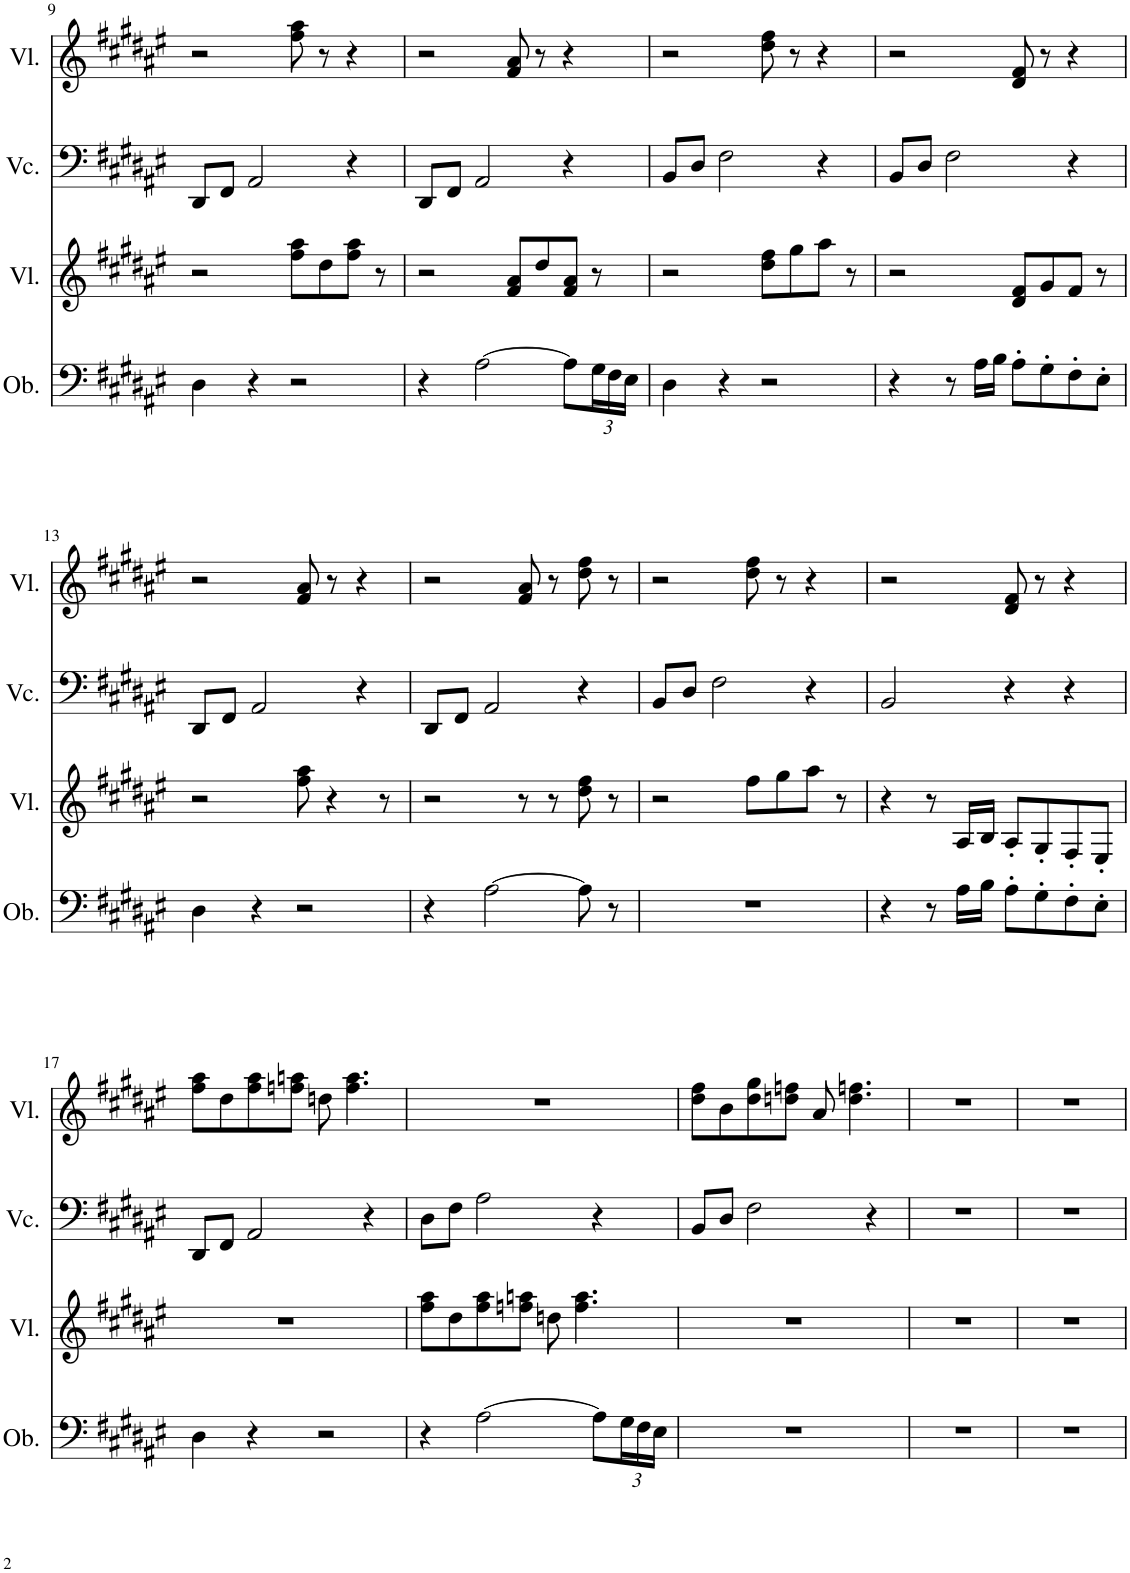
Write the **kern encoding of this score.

**kern	**kern	**kern	**kern
*part4	*part3	*part2	*part1
*staff4	*staff3	*staff2	*staff1
*I"Oboe	*I"Violine	*I"Violoncello	*I"Violine
*I'Ob.	*I'Vl.	*I'Vc.	*I'Vl.
!!LO:PB:g=z
*clefF4	*clefG2	*clefF4	*clefG2
*k[f#c#g#d#a#e#]	*k[f#c#g#d#a#e#]	*k[f#c#g#d#a#e#]	*k[f#c#g#d#a#e#]
*M4/4	*M4/4	*M4/4	*M4/4
=9	=9	=9	=9
4D#\	2r	8DD#/L	2r
.	.	8FF#/J	.
4r	.	2AA#/	.
2r	8ff#\ 8aa#\L	.	8ff#\ 8aa#\
.	8dd#\	.	8r
.	8ff#\ 8aa#\J	4r	4r
.	8r	.	.
=10	=10	=10	=10
4r	2r	8DD#/L	2r
.	.	8FF#/J	.
[2A#\	.	2AA#/	.
.	8f#/ 8a#/L	.	8f#/ 8a#/
.	8dd#/	.	8r
8A#\L]	8f#/ 8a#/J	4r	4r
*Xbrackettup	*	*	*
24G#\L	8r	.	.
24F#\	.	.	.
24E#\JJ	.	.	.
=11	=11	=11	=11
4D#\	2r	8BB/L	2r
.	.	8D#/J	.
4r	.	2F#\	.
2r	8dd#\ 8ff#\L	.	8dd#\ 8ff#\
.	8gg#\	.	8r
.	8aa#\J	4r	4r
.	8r	.	.
=12	=12	=12	=12
4r	2r	8BB/L	2r
.	.	8D#/J	.
8r	.	2F#\	.
16A#\LL	.	.	.
16B\JJ	.	.	.
8A#'\L	8d#/ 8f#/L	.	8d#/ 8f#/
8G#'\	8g#/	.	8r
8F#'\	8f#/J	4r	4r
8E#'\J	8r	.	.
!!LO:LB:g=z
=13	=13	=13	=13
4D#\	2r	8DD#/L	2r
.	.	8FF#/J	.
4r	.	2AA#/	.
2r	8ff#\ 8aa#\	.	8f#/ 8a#/
.	4r	.	8r
.	.	4r	4r
.	8r	.	.
=14	=14	=14	=14
4r	2r	8DD#/L	2r
.	.	8FF#/J	.
[2A#\	.	2AA#/	.
.	8r	.	8f#/ 8a#/
.	8r	.	8r
8A#\]	8dd#\ 8ff#\	4r	8dd#\ 8ff#\
8r	8r	.	8r
=15	=15	=15	=15
1r	2r	8BB/L	2r
.	.	8D#/J	.
.	.	2F#\	.
.	8ff#\L	.	8dd#\ 8ff#\
.	8gg#\	.	8r
.	8aa#\J	4r	4r
.	8r	.	.
=16	=16	=16	=16
4r	4r	2BB/	2r
8r	8r	.	.
16A#\LL	16A#/LL	.	.
16B\JJ	16B/JJ	.	.
8A#'\L	8A#'/L	4r	8d#/ 8f#/
8G#'\	8G#'/	.	8r
8F#'\	8F#'/	4r	4r
8E#'\J	8E#'/J	.	.
!!LO:LB:g=z
=17	=17	=17	=17
4D#\	1r	8DD#/L	8ff#\ 8aa#\L
.	.	8FF#/J	8dd#\
4r	.	2AA#/	8ff#\ 8aa#\
.	.	.	8ffn\ 8aan\J
2r	.	.	8ddn\
.	.	.	4.ff\ 4.aa\
.	.	4r	.
=18	=18	=18	=18
4r	8ff#\ 8aa#\L	8D#\L	1r
.	8dd#\	8F#\J	.
[2A#\	8ff#\ 8aa#\	2A#\	.
.	8ffn\ 8aan\J	.	.
.	8ddn\	.	.
.	4.ff\ 4.aa\	.	.
8A#\L]	.	4r	.
24G#\L	.	.	.
24F#\	.	.	.
24E#\JJ	.	.	.
=19	=19	=19	=19
1r	1r	8BB/L	8dd#\ 8ff#\L
.	.	8D#/J	8b\
.	.	2F#\	8dd#\ 8gg#\
.	.	.	8ddn\ 8ffn\J
.	.	.	8a#/
.	.	.	4.dd\ 4.ffn\
.	.	4r	.
=20	=20	=20	=20
1r	1r	1r	1r
=21	=21	=21	=21
1r	1r	1r	1r
=	=	=	=
*-	*-	*-	*-
